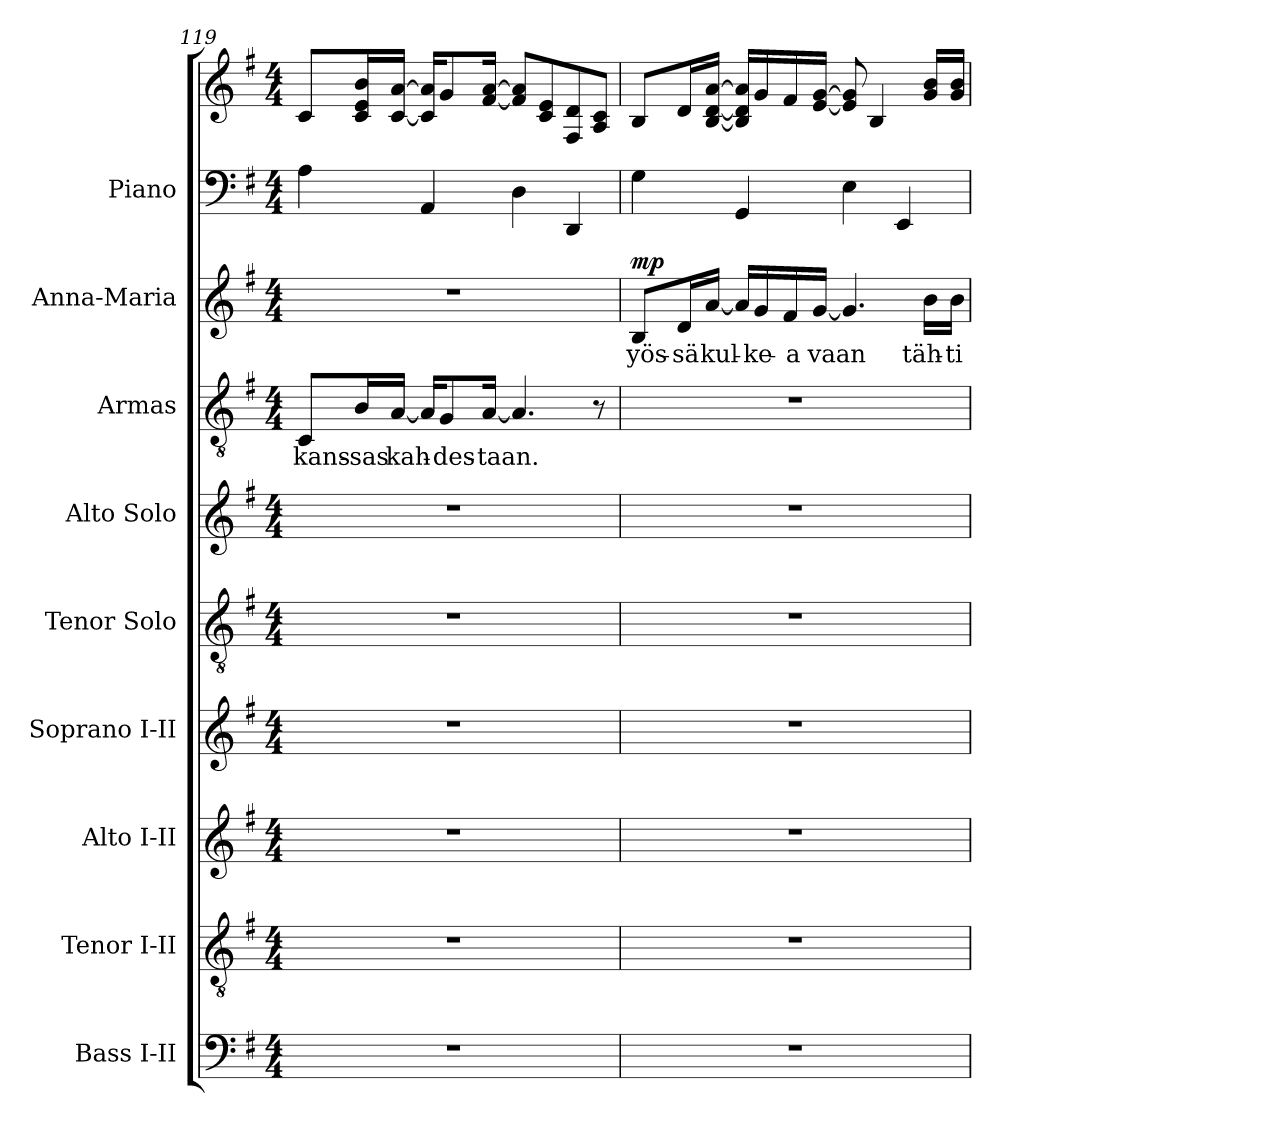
**kern	**kern	**kern	**kern	**kern	**kern	**kern	**text	**kern	**text	**dynam	**kern	**kern
*part9	*part8	*part7	*part6	*part5	*part4	*part3	*part3	*part2	*part2	*part2	*part1	*part1
*staff10	*staff9	*staff8	*staff7	*staff6	*staff5	*staff4	*staff4	*staff3	*staff3	*staff3	*staff2	*staff1
*I"Bass I-II	*I"Tenor I-II	*I"Alto I-II	*I"Soprano I-II	*I"Tenor Solo	*I"Alto Solo	*I"Armas	*	*I"Anna-Maria	*	*	*I"Piano	*
*I'B.	*I'T.	*I'A.	*I'S.	*I'T. Solo	*I'A. Solo	*I'Armas	*	*I'A-M	*	*	*I'Pno.	*
*clefF4	*clefGv2	*clefG2	*clefG2	*clefGv2	*clefG2	*clefGv2	*	*clefG2	*	*	*clefF4	*clefG2
*	*ITrd7c12	*	*	*ITrd7c12	*	*ITrd7c12	*	*	*	*	*	*
*k[f#]	*k[f#]	*k[f#]	*k[f#]	*k[f#]	*k[f#]	*k[f#]	*	*k[f#]	*	*	*k[f#]	*k[f#]
*G:	*G:	*G:	*G:	*G:	*G:	*G:	*	*G:	*	*	*G:	*G:
*M4/4	*M4/4	*M4/4	*M4/4	*M4/4	*M4/4	*M4/4	*	*M4/4	*	*	*M4/4	*M4/4
=119	=119	=119	=119	=119	=119	=119	=119	=119	=119	=119	=119	=119
!	!	!	!	!	!	!	!LO:LY:b:color=#000000	!	!	!	!	!
1r	1r	1r	1r	1r	1r	8CCi/L	kans-	1r	.	.	4Ai\	8ci/L
!	!	!	!	!	!	!	!LO:LY:b:color=#000000	!	!	!	!	!
.	.	.	.	.	.	16BBi/L	-sas	.	.	.	.	16ci/ 16ei 16biL
!	!	!	!	!	!	!	!LO:LY:b:color=#000000	!	!	!	!	!
.	.	.	.	.	.	[<16AAi/JJ	kah-	.	.	.	.	[<16ci/ [>16aiJJ
.	.	.	.	.	.	16AAi/KL]	.	.	.	.	4AAi/	16ci/] 16ai]KL
!	!	!	!	!	!	!	!LO:LY:b:color=#000000	!	!	!	!	!
.	.	.	.	.	.	8GGi/	-des-	.	.	.	.	8gi/
!	!	!	!	!	!	!	!LO:LY:b:color=#000000	!	!	!	!	!
.	.	.	.	.	.	[<16AAi/Jk	-taan.	.	.	.	.	[<16f#i/ [>16aiJk
.	.	.	.	.	.	4.AAi/]	.	.	.	.	4Di\	8f#i/] 8ai]L
.	.	.	.	.	.	.	.	.	.	.	.	8ci/ 8ei
.	.	.	.	.	.	.	.	.	.	.	4DDi/	8F#i/ 8di
.	.	.	.	.	.	8r	.	.	.	.	.	8Ai/ 8ciJ
=120	=120	=120	=120	=120	=120	=120	=120	=120	=120	=120	=120	=120
!	!	!	!	!	!	!	!	!	!LO:LY:b:color=#000000	!	!	!
1r	1r	1r	1r	1r	1r	1r	.	8Bi/L	yös-	mp	4Gi\	8Bi/L
!	!	!	!	!	!	!	!	!	!LO:LY:b:color=#000000	!	!	!
.	.	.	.	.	.	.	.	16di/L	-sä	.	.	16di/L
!	!	!	!	!	!	!	!	!	!LO:LY:b:color=#000000	!	!	!
.	.	.	.	.	.	.	.	[<16ai/JJ	kul-	.	.	[<16Bi/ [<16di [>16aiJJ
.	.	.	.	.	.	.	.	16ai/LL]	.	.	4GGi/	16Bi/] 16di] 16ai]LL
!	!	!	!	!	!	!	!	!	!LO:LY:b:color=#000000	!	!	!
.	.	.	.	.	.	.	.	16gi/	-ke-	.	.	16gi/
!	!	!	!	!	!	!	!	!	!LO:LY:b:color=#000000	!	!	!
.	.	.	.	.	.	.	.	16f#i/	-a	.	.	16f#i/
!	!	!	!	!	!	!	!	!	!LO:LY:b:color=#000000	!	!	!
.	.	.	.	.	.	.	.	[<16gi/JJ	vaan	.	.	[<16ei/ [>16giJJ
.	.	.	.	.	.	.	.	4.gi/]	.	.	4Ei\	8ei/] 8gi]
.	.	.	.	.	.	.	.	.	.	.	.	4Bi/
.	.	.	.	.	.	.	.	.	.	.	4EEi/	.
!	!	!	!	!	!	!	!	!	!LO:LY:b:color=#000000	!	!	!
.	.	.	.	.	.	.	.	16bi\LL	täh-	.	.	16gi/ 16biLL
!	!	!	!	!	!	!	!	!	!LO:LY:b:color=#000000	!	!	!
.	.	.	.	.	.	.	.	16bi\JJ	-ti-	.	.	16gi/ 16biJJ
=	=	=	=	=	=	=	=	=	=	=	=	=
*-	*-	*-	*-	*-	*-	*-	*-	*-	*-	*-	*-	*-
